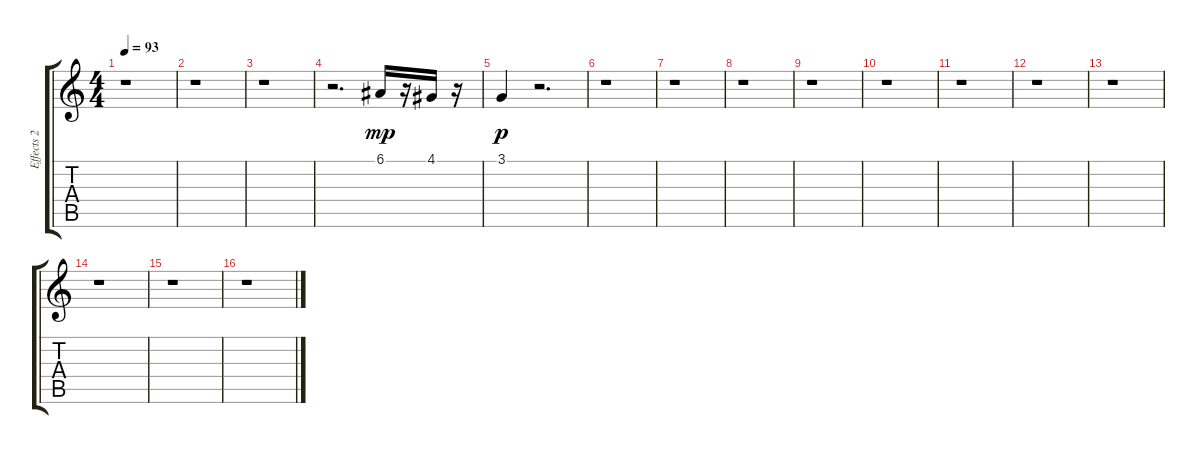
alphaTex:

\track ("Effects 2" "Effects 2") {instrument pad1newage}
\staff {score tabs}
\tuning (E4 B3 G3 D3 A2 E2) {hide}
\ts (4 4)
\tempo 93
\clef g2
\ks c
r.1{dy mp} |
r.1 |
r.1 |
r.2{d} 6.1.16 r.16 4.1.16 r.16 |
3.1.4{dy p} r.2{d} |
r.1 |
r.1 |
r.1 |
r.1 |
r.1 |
r.1 |
r.1 |
r.1 |
r.1 |
r.1 |
r.1
